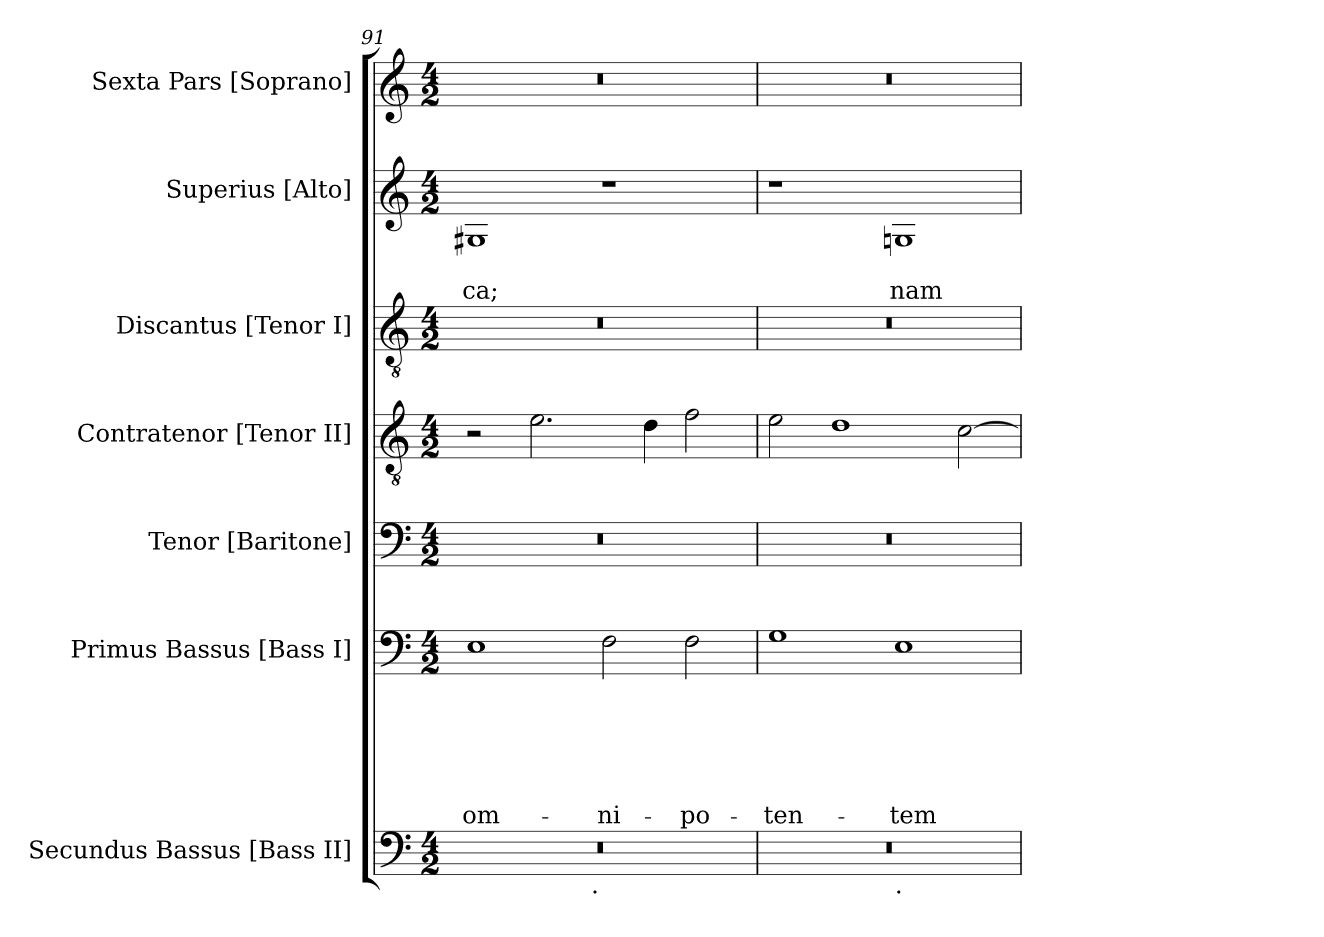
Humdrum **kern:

**kern	**kern	**text	**text	**text	**text	**text	**text	**kern	**kern	**kern	**kern	**text	**text	**kern
*part7	*part6	*part6	*part6	*part6	*part6	*part6	*part6	*part5	*part4	*part3	*part2	*part2	*part2	*part1
*staff7	*staff6	*staff6	*staff6	*staff6	*staff6	*staff6	*staff6	*staff5	*staff4	*staff3	*staff2	*staff2	*staff2	*staff1
*I"Secundus Bassus [Bass II]	*I"Primus Bassus [Bass I]	*	*	*	*	*	*	*I"Tenor [Baritone]	*I"Contratenor [Tenor II]	*I"Discantus [Tenor I]	*I"Superius [Alto]	*	*	*I"Sexta Pars [Soprano]
*I'B II	*I'B I	*	*	*	*	*	*	*I'Bar	*I'T II	*I'T I	*I'A	*	*	*I'S
*clefF4	*clefF4	*	*	*	*	*	*	*clefF4	*clefGv2	*clefGv2	*clefG2	*	*	*clefG2
*k[]	*k[]	*	*	*	*	*	*	*k[]	*k[]	*k[]	*k[]	*	*	*k[]
*C:	*C:	*	*	*	*	*	*	*C:	*C:	*C:	*C:	*	*	*C:
*M4/2	*M4/2	*	*	*	*	*	*	*M4/2	*M4/2	*M4/2	*M4/2	*	*	*M4/2
=91	=91	=91	=91	=91	=91	=91	=91	=91	=91	=91	=91	=91	=91	=91
!	!	!	!	!	!	!	!LO:LY:b	!	!	!	!	!	!LO:LY:b	!
*^	*	*	*	*	*	*	*	*	*	*	*	*	*	*
0r	2ryy	1E	.	.	.	.	.	om-	0r	2r	0r	1G#X	.	-ca;	0r
.	4...ryy	.	.	.	.	.	.	.	.	2.e\	.	.	.	.	.
!	!LO:TX:b:t=.	!	!	!	!	!	!	!	!	!	!	!	!	!	!
.	1ryy	.	.	.	.	.	.	.	.	.	.	.	.	.	.
!	!	!	!	!	!	!	!	!LO:LY:b	!	!	!	!	!	!	!
.	.	2F\	.	.	.	.	.	-ni-	.	.	.	1r	.	.	.
.	.	.	.	.	.	.	.	.	.	4d\	.	.	.	.	.
!	!	!	!	!	!	!	!	!LO:LY:b	!	!	!	!	!	!	!
.	.	2F\	.	.	.	.	.	-po-	.	2f\	.	.	.	.	.
.	32ryy	.	.	.	.	.	.	.	.	.	.	.	.	.	.
!!LO:LB:g=z
=92	=92	=92	=92	=92	=92	=92	=92	=92	=92	=92	=92	=92	=92	=92	=92
!	!	!	!	!	!	!	!	!LO:LY:b	!	!	!	!	!	!	!
0r	1ryy	1G	.	.	.	.	.	-ten-	0r	2e\	0r	1r	.	.	0r
.	.	.	.	.	.	.	.	.	.	1d	.	.	.	.	.
!	!LO:TX:b:t=.	!	!	!	!	!	!	!	!	!	!	!	!	!	!
!	!	!	!	!	!	!	!	!LO:LY:b	!	!	!	!	!	!LO:LY:b	!
.	1ryy	1E	.	.	.	.	.	-tem	.	.	.	1Gni	.	nam	.
.	.	.	.	.	.	.	.	.	.	[>2c\	.	.	.	.	.
*v	*v	*	*	*	*	*	*	*	*	*	*	*	*	*	*
=	=	=	=	=	=	=	=	=	=	=	=	=	=	=
*-	*-	*-	*-	*-	*-	*-	*-	*-	*-	*-	*-	*-	*-	*-
